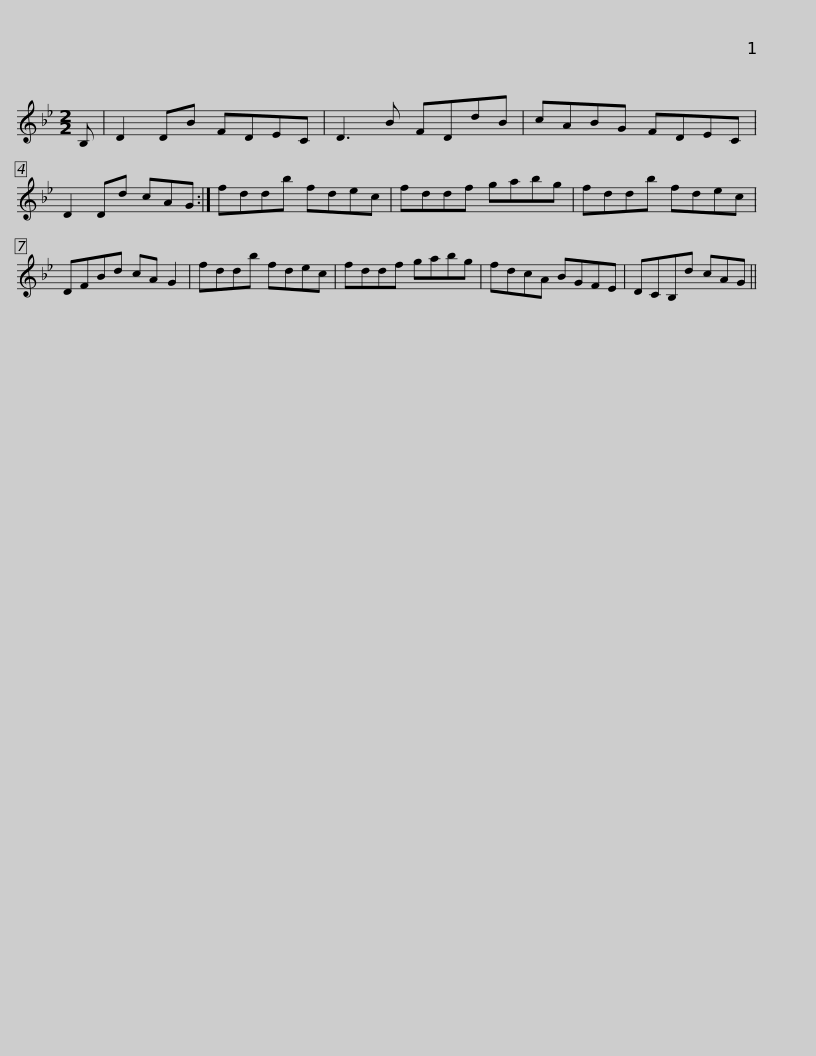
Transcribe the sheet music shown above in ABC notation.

X:1
L:1/8
M:2/2
I:linebreak $
K:Bb
V:1 treble
V:1
 B, | D2 DB FDEC | D3 B FDdB | cABG FDEC | D2 Dd cAG :| %5
 fddb fdec |$ fddf gabg | fddb fdec | DFBd cA G2 | fddb fdec | %10
 fddf gabg |$ fdcA BGFE | DCB,d cAG || %13
